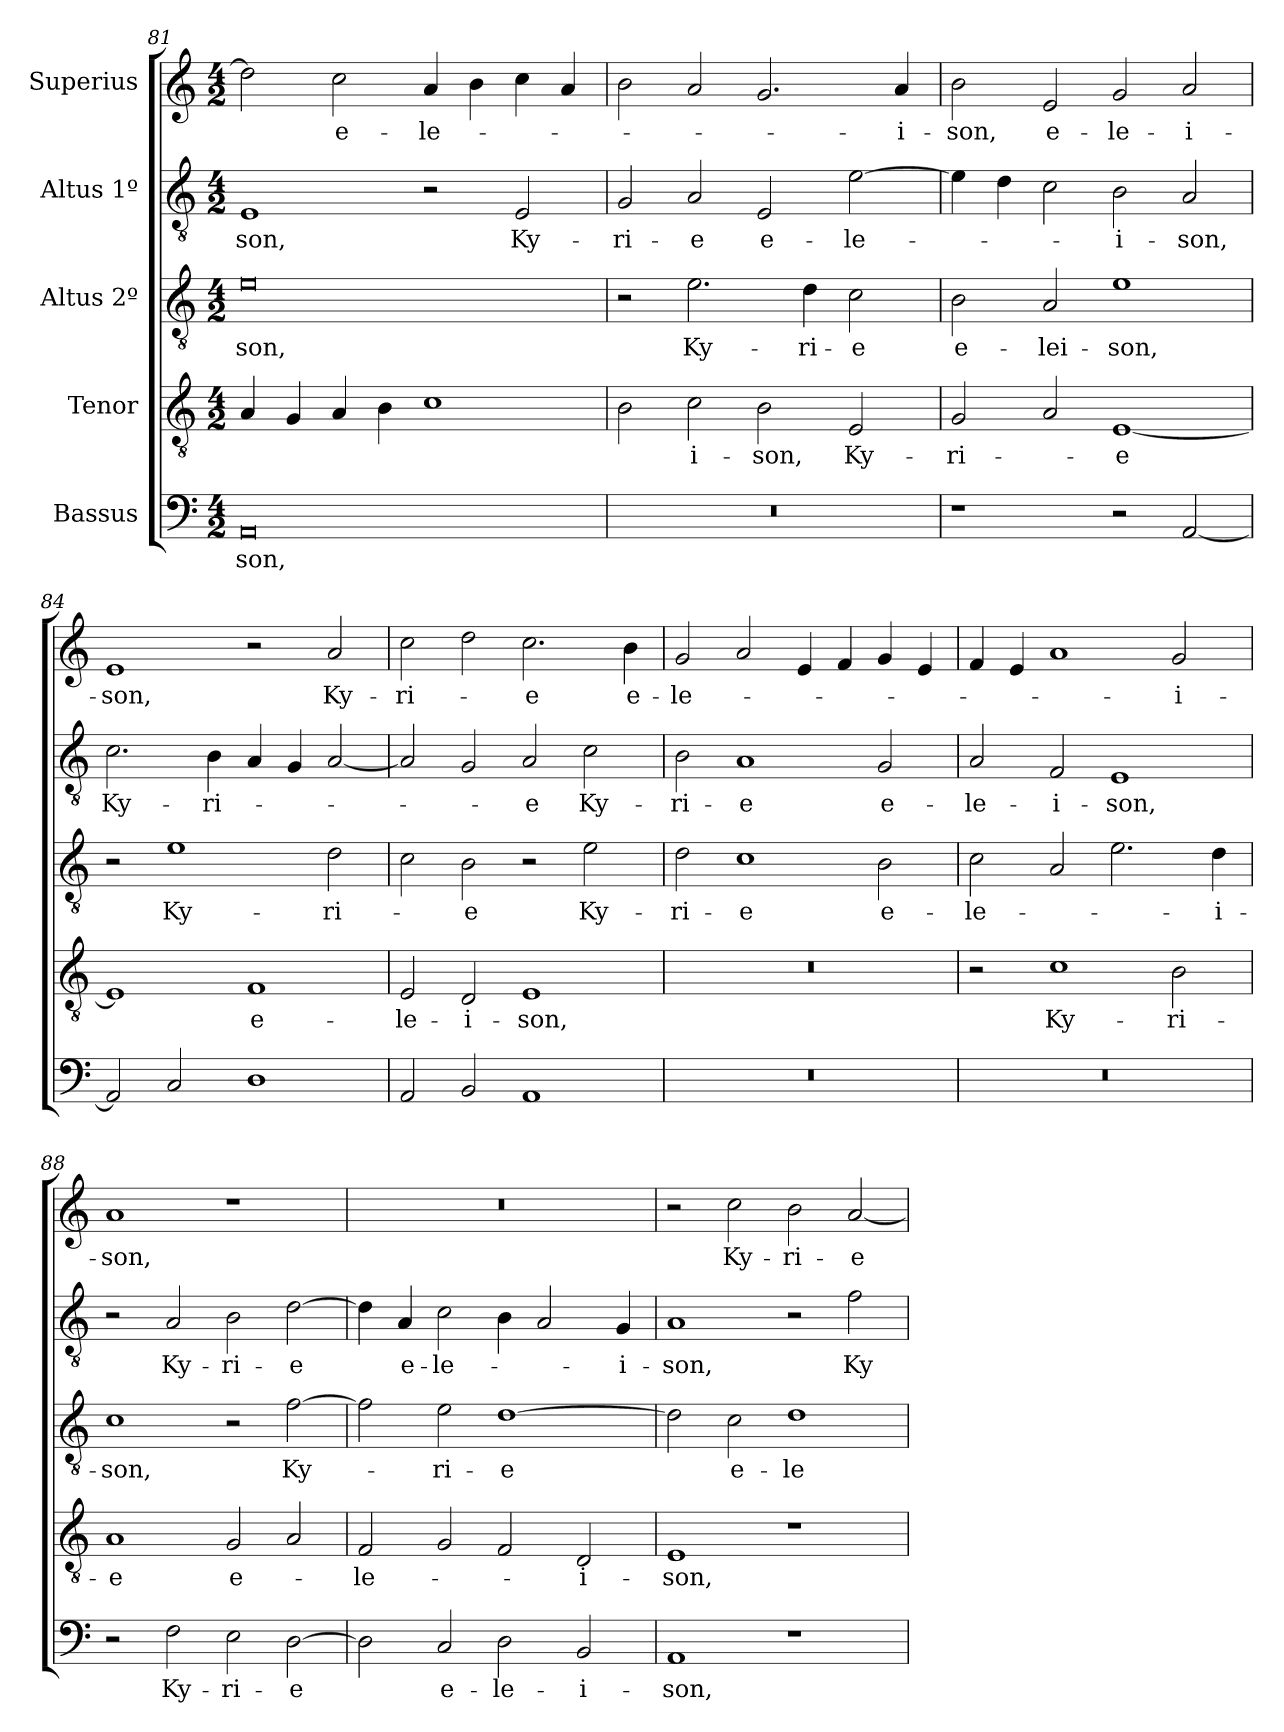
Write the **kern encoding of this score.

**kern	**text	**kern	**text	**kern	**text	**kern	**text	**kern	**text
*part5	*part5	*part4	*part4	*part3	*part3	*part2	*part2	*part1	*part1
*staff5	*staff5	*staff4	*staff4	*staff3	*staff3	*staff2	*staff2	*staff1	*staff1
*I"Bassus	*	*I"Tenor	*	*I"Altus 2º	*	*I"Altus 1º	*	*I"Superius	*
*clefF4	*	*clefGv2	*	*clefGv2	*	*clefGv2	*	*clefG2	*
*k[]	*	*k[]	*	*k[]	*	*k[]	*	*k[]	*
*M4/2	*	*M4/2	*	*M4/2	*	*M4/2	*	*M4/2	*
=81	=81	=81	=81	=81	=81	=81	=81	=81	=81
0AA/	-son,	4A/	.	0e\	-son,	1E/	-son,	2dd\]	.
.	.	4G/	.	.	.	.	.	.	.
.	.	4A/	.	.	.	.	.	2cc\	e-
.	.	4B\	.	.	.	.	.	.	.
.	.	1c\	.	.	.	2r	.	4a/	-le-
.	.	.	.	.	.	.	.	4b\	.
.	.	.	.	.	.	2E/	Ky-	4cc\	.
.	.	.	.	.	.	.	.	4a/	.
=82	=82	=82	=82	=82	=82	=82	=82	=82	=82
0r	.	2B\	.	2r	.	2G/	-ri-	2b\	.
.	.	2c\	-i-	2.e\	Ky-	2A/	-e	2a/	.
.	.	2B\	-son,	.	.	2E/	e-	2.g/	.
.	.	.	.	4d\	-ri-	.	.	.	.
.	.	2E/	Ky-	2c\	-e	[2e\	-le-	.	.
.	.	.	.	.	.	.	.	4a/	-i-
=83	=83	=83	=83	=83	=83	=83	=83	=83	=83
1r	.	2G/	-ri-	2B\	e-	4e\]	.	2b\	-son,
.	.	.	.	.	.	4d\	.	.	.
.	.	2A/	.	2A/	-lei-	2c\	.	2e/	e-
2r	.	[1E/	-e	1e\	-son,	2B\	-i-	2g/	-le-
[2AA/	.	.	.	.	.	2A/	-son,	2a/	-i-
=84	=84	=84	=84	=84	=84	=84	=84	=84	=84
2AA/]	.	1E/]	.	2r	.	2.c\	Ky-	1e/	-son,
2C/	.	.	.	1e\	Ky-	.	.	.	.
.	.	.	.	.	.	4B\	-ri-	.	.
1D\	.	1F/	e-	.	.	4A/	.	2r	.
.	.	.	.	.	.	4G/	.	.	.
.	.	.	.	2d\	-ri-	[2A/	.	2a/	Ky-
=85	=85	=85	=85	=85	=85	=85	=85	=85	=85
2AA/	.	2E/	-le-	2c\	.	2A/]	.	2cc\	-ri-
2BB/	.	2D/	-i-	2B\	-e	2G/	.	2dd\	.
1AA/	.	1E/	-son,	2r	.	2A/	-e	2.cc\	-e
.	.	.	.	2e\	Ky-	2c\	Ky-	.	.
.	.	.	.	.	.	.	.	4b\	e-
=86	=86	=86	=86	=86	=86	=86	=86	=86	=86
0r	.	0r	.	2d\	-ri-	2B\	-ri-	2g/	-le-
.	.	.	.	1c\	-e	1A/	-e	2a/	.
.	.	.	.	.	.	.	.	4e/	.
.	.	.	.	.	.	.	.	4f/	.
.	.	.	.	2B\	e-	2G/	e-	4g/	.
.	.	.	.	.	.	.	.	4e/	.
=87	=87	=87	=87	=87	=87	=87	=87	=87	=87
0r	.	2r	.	2c\	-le-	2A/	-le-	4f/	.
.	.	.	.	.	.	.	.	4e/	.
.	.	1c\	Ky-	2A/	.	2F/	-i-	1a/	.
.	.	.	.	2.e\	.	1E/	-son,	.	.
.	.	2B\	-ri-	.	.	.	.	2g/	-i-
.	.	.	.	4d\	-i-	.	.	.	.
=88	=88	=88	=88	=88	=88	=88	=88	=88	=88
2r	.	1A/	-e	1c\	-son,	2r	.	1a/	-son,
2F\	Ky-	.	.	.	.	2A/	Ky-	.	.
2E\	-ri-	2G/	e-	2r	.	2B\	-ri-	1r	.
[2D\	-e	2A/	.	[2f\	Ky-	[2d\	-e	.	.
=89	=89	=89	=89	=89	=89	=89	=89	=89	=89
2D\]	.	2F/	-le-	2f\]	.	4d\]	.	0r	.
.	.	.	.	.	.	4A/	e-	.	.
2C/	e-	2G/	.	2e\	-ri-	2c\	-le-	.	.
2D\	-le-	2F/	.	[1d\	-e	4B\	.	.	.
.	.	.	.	.	.	2A/	.	.	.
2BB/	-i-	2D/	-i-	.	.	.	.	.	.
.	.	.	.	.	.	4G/	-i-	.	.
=90	=90	=90	=90	=90	=90	=90	=90	=90	=90
1AA/	-son,	1E/	-son,	2d\]	.	1A/	-son,	2r	.
.	.	.	.	2c\	e-	.	.	2cc\	Ky-
1r	.	1r	.	1d\	-le-	2r	.	2b\	-ri-
.	.	.	.	.	.	2f\	Ky-	[2a/	-e
=	=	=	=	=	=	=	=	=	=
*-	*-	*-	*-	*-	*-	*-	*-	*-	*-
